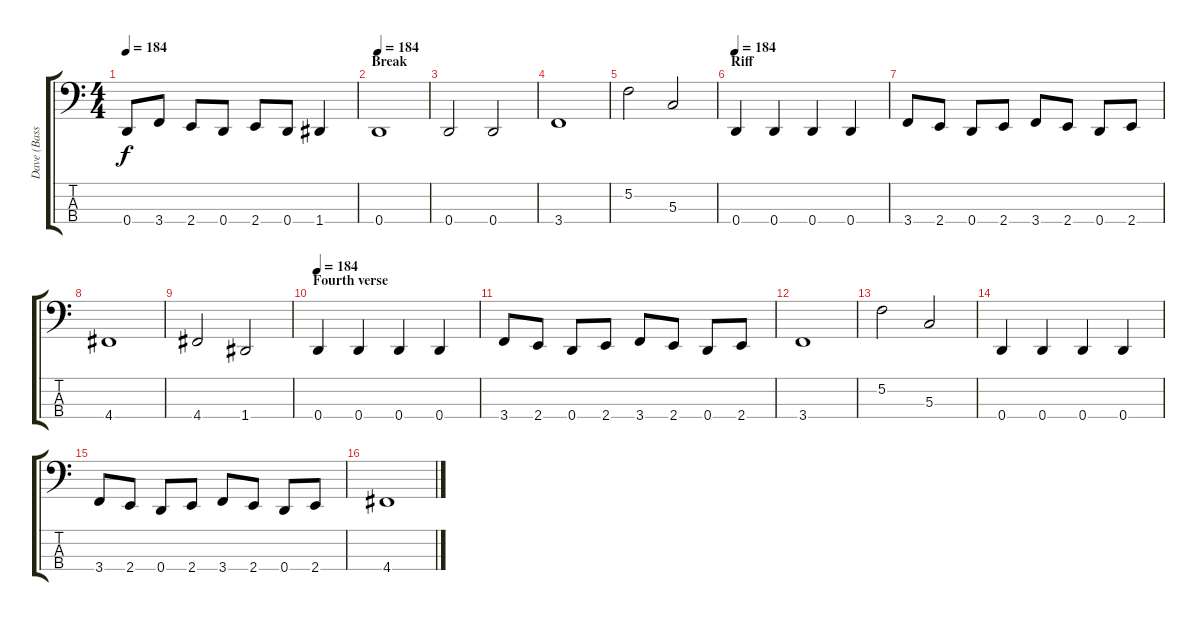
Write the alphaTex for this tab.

\track ("Dave (Bass)" "Dave (Bass") {instrument electricbassfinger}
\staff {score tabs}
\tuning (F2 C2 G1 D1) {hide}
\ts (4 4)
\tempo 184
\clef f4
\ks c
0.4.8{dy f} 3.4.8 2.4.8 0.4.8 2.4.8 0.4.8 1.4.4 |
\section ("" "Break")
\tempo 184
0.4.1 |
0.4.2 0.4.2 |
3.4.1 |
5.2.2 5.3.2 |
\section ("" "Riff")
\tempo 184
0.4.4 0.4.4 0.4.4 0.4.4 |
3.4.8 2.4.8 0.4.8 2.4.8 3.4.8 2.4.8 0.4.8 2.4.8 |
4.4.1 |
4.4.2 1.4.2 |
\section ("" "Fourth verse")
\tempo 184
0.4.4 0.4.4 0.4.4 0.4.4 |
3.4.8 2.4.8 0.4.8 2.4.8 3.4.8 2.4.8 0.4.8 2.4.8 |
3.4.1 |
5.2.2 5.3.2 |
0.4.4 0.4.4 0.4.4 0.4.4 |
3.4.8 2.4.8 0.4.8 2.4.8 3.4.8 2.4.8 0.4.8 2.4.8 |
4.4.1
